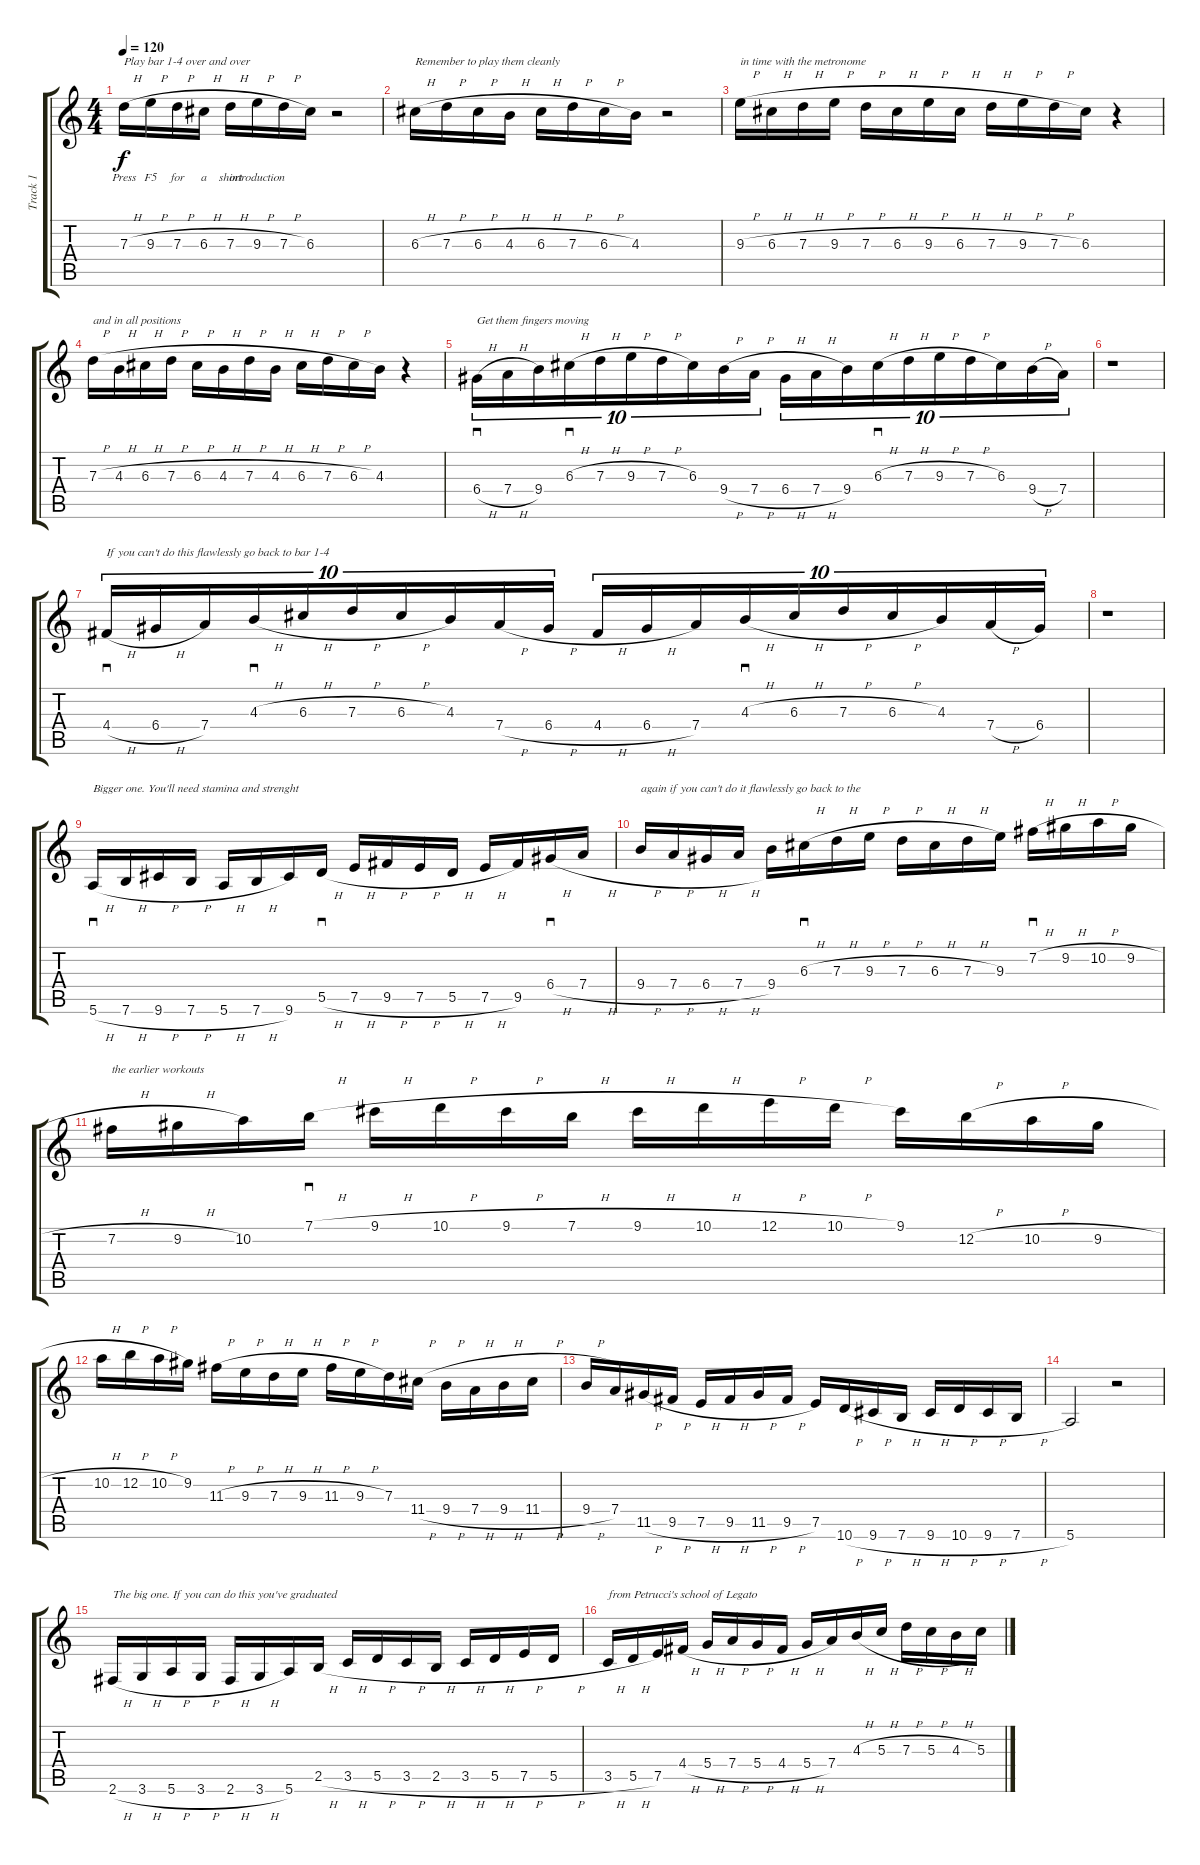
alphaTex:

\track ("Track 1" "Track 1") {instrument overdrivenguitar}
\staff {score tabs}
\tuning (E4 B3 G3 D3 A2 E2) {hide}
\ts (4 4)
\tempo 120
\clef g2
\ks c
7.3{h}.16{txt "Play bar 1-4 over and over" lyrics (0 "Press") lyrics (1 "") lyrics (2 "") lyrics (3 "") lyrics (4 "") dy f instrument overdrivenguitar} 9.3{h}.16{lyrics (0 "F5") lyrics (1 "") lyrics (2 "") lyrics (3 "") lyrics (4 "")} 7.3{h}.16{lyrics (0 "for") lyrics (1 "") lyrics (2 "") lyrics (3 "") lyrics (4 "")} 6.3{h}.16{lyrics (0 "a") lyrics (1 "") lyrics (2 "") lyrics (3 "") lyrics (4 "")} 7.3{h}.16{lyrics (0 "short") lyrics (1 "") lyrics (2 "") lyrics (3 "") lyrics (4 "")} 9.3{h}.16{lyrics (0 "introduction") lyrics (1 "") lyrics (2 "") lyrics (3 "") lyrics (4 "")} 7.3{h}.16 6.3.16 r.2 |
6.3{h}.16{txt "Remember to play them cleanly"} 7.3{h}.16 6.3{h}.16 4.3{h}.16 6.3{h}.16 7.3{h}.16 6.3{h}.16 4.3.16 r.2 |
9.3{h}.16{txt "in time with the metronome"} 6.3{h}.16 7.3{h}.16 9.3{h}.16 7.3{h}.16 6.3{h}.16 9.3{h}.16 6.3{h}.16 7.3{h}.16 9.3{h}.16 7.3{h}.16 6.3.16 r.4 |
7.3{h}.16{txt "and in all positions"} 4.3{h}.16 6.3{h}.16 7.3{h}.16 6.3{h}.16 4.3{h}.16 7.3{h}.16 4.3{h}.16 6.3{h}.16 7.3{h}.16 6.3{h}.16 4.3.16 r.4 |
6.4{h}.16{sd tu (10 8) txt "Get them fingers moving"} 7.4{h}.16{tu (10 8)} 9.4.16{tu (10 8)} 6.3{h}.16{sd tu (10 8)} 7.3{h}.16{tu (10 8)} 9.3{h}.16{tu (10 8)} 7.3{h}.16{tu (10 8)} 6.3.16{tu (10 8)} 9.4{h}.16{tu (10 8)} 7.4{h}.16{tu (10 8)} 6.4{h}.16{tu (10 8)} 7.4{h}.16{tu (10 8)} 9.4.16{tu (10 8)} 6.3{h}.16{sd tu (10 8)} 7.3{h}.16{tu (10 8)} 9.3{h}.16{tu (10 8)} 7.3{h}.16{tu (10 8)} 6.3.16{tu (10 8)} 9.4{h}.16{tu (10 8)} 7.4.16{tu (10 8)} |
r.1 |
4.4{h}.16{sd tu (10 8) txt "If you can't do this flawlessly go back to bar 1-4"} 6.4{h}.16{tu (10 8)} 7.4.16{tu (10 8)} 4.3{h}.16{sd tu (10 8)} 6.3{h}.16{tu (10 8)} 7.3{h}.16{tu (10 8)} 6.3{h}.16{tu (10 8)} 4.3.16{tu (10 8)} 7.4{h}.16{tu (10 8)} 6.4{h}.16{tu (10 8)} 4.4{h}.16{tu (10 8)} 6.4{h}.16{tu (10 8)} 7.4.16{tu (10 8)} 4.3{h}.16{sd tu (10 8)} 6.3{h}.16{tu (10 8)} 7.3{h}.16{tu (10 8)} 6.3{h}.16{tu (10 8)} 4.3.16{tu (10 8)} 7.4{h}.16{tu (10 8)} 6.4.16{tu (10 8)} |
r.1 |
5.6{h}.16{sd txt "Bigger one. You'll need stamina and strenght"} 7.6{h}.16 9.6{h}.16 7.6{h}.16 5.6{h}.16 7.6{h}.16 9.6.16 5.5{h}.16{sd} 7.5{h}.16 9.5{h}.16 7.5{h}.16 5.5{h}.16 7.5{h}.16 9.5.16 6.4{h}.16{sd} 7.4{h}.16 |
9.4{h}.16{txt "again if you can't do it flawlessly go back to the"} 7.4{h}.16 6.4{h}.16 7.4{h}.16 9.4.16 6.3{h}.16{sd} 7.3{h}.16 9.3{h}.16 7.3{h}.16 6.3{h}.16 7.3{h}.16 9.3.16 7.2{h}.16{sd} 9.2{h}.16 10.2{h}.16 9.2{h}.16 |
7.2{h}.16{txt "the earlier workouts"} 9.2{h}.16 10.2.16 7.1{h}.16{sd} 9.1{h}.16 10.1{h}.16 9.1{h}.16 7.1{h}.16 9.1{h}.16 10.1{h}.16 12.1{h}.16 10.1{h}.16 9.1.16 12.2{h}.16 10.2{h}.16 9.2{h}.16 |
10.2{h}.16 12.2{h}.16 10.2{h}.16 9.2.16 11.3{h}.16 9.3{h}.16 7.3{h}.16 9.3{h}.16 11.3{h}.16 9.3{h}.16 7.3.16 11.4{h}.16 9.4{h}.16 7.4{h}.16 9.4{h}.16 11.4{h}.16 |
9.4{h}.16 7.4.16 11.5{h}.16 9.5{h}.16 7.5{h}.16 9.5{h}.16 11.5{h}.16 9.5{h}.16 7.5.16 10.6{h}.16 9.6{h}.16 7.6{h}.16 9.6{h}.16 10.6{h}.16 9.6{h}.16 7.6{h}.16 |
5.6.2 r.2 |
2.6{h}.16{txt "The big one. If you can do this you've graduated"} 3.6{h}.16 5.6{h}.16 3.6{h}.16 2.6{h}.16 3.6{h}.16 5.6.16 2.5{h}.16 3.5{h}.16 5.5{h}.16 3.5{h}.16 2.5{h}.16 3.5{h}.16 5.5{h}.16 7.5{h}.16 5.5{h}.16 |
3.5{h}.16{txt "from Petrucci's school of Legato"} 5.5{h}.16 7.5.16 4.4{h}.16 5.4{h}.16 7.4{h}.16 5.4{h}.16 4.4{h}.16 5.4{h}.16 7.4.16 4.3{h}.16 5.3{h}.16 7.3{h}.16 5.3{h}.16 4.3{h}.16 5.3{h}.16
